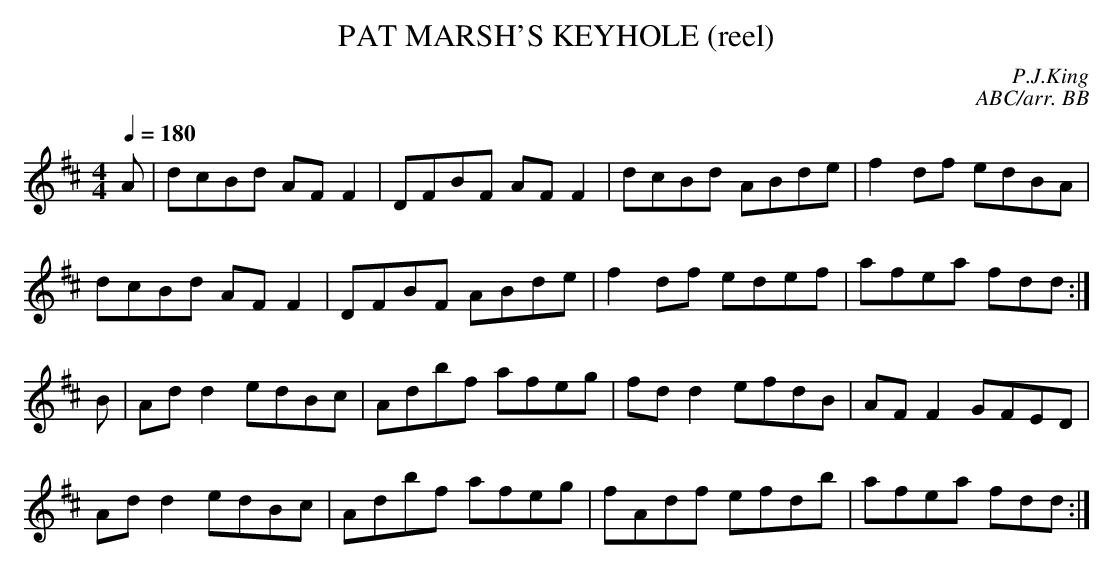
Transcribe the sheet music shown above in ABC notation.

X:1
T:PAT MARSH'S KEYHOLE (reel)
C:P.J.King
C:ABC/arr. BB
Q:1/4=180
M:4/4
K:D
A|dcBd AFF2|DFBF AF F2|dcBd ABde|f2 df edBA|
dcBd AFF2|DFBF ABde|f2 df edef|afea fdd :|
B|Add2 edBc|Adbf afeg|fdd2 efdB|AF F2 GFED|
Add2 edBc|Adbf afeg|fAdf efdb|afea fdd :|
